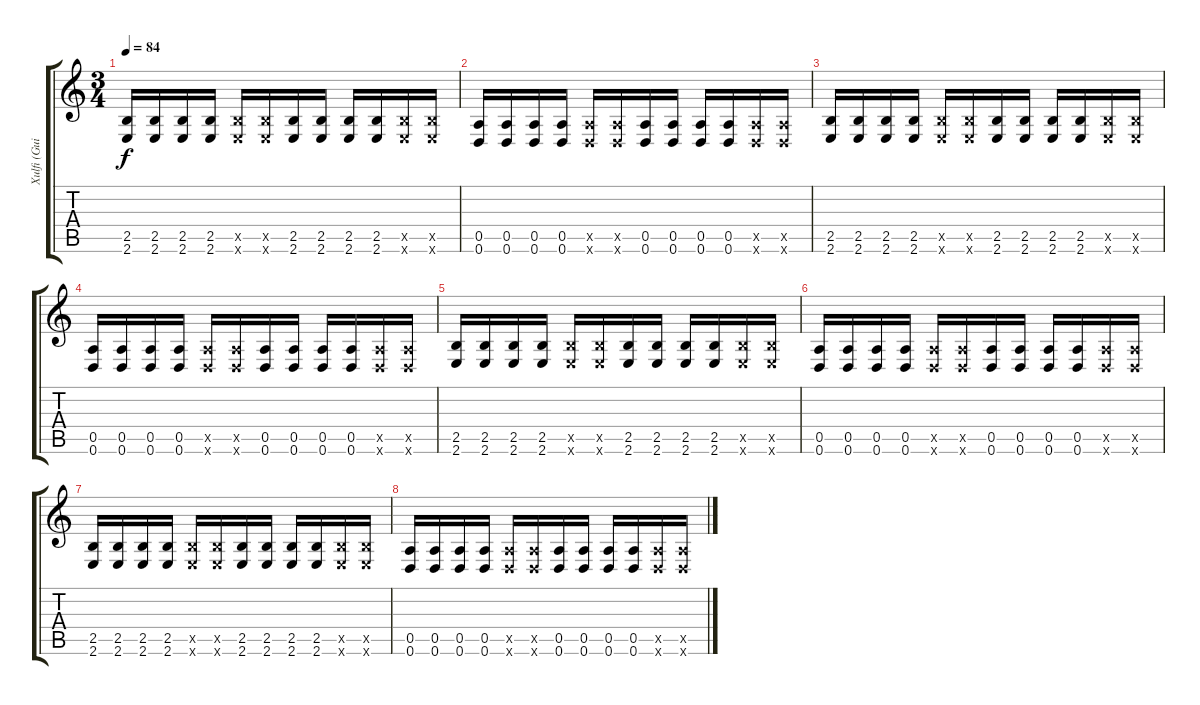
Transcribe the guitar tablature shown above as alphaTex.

\track ("Xulfi (Guitar 2)" "Xulfi (Gui") {instrument overdrivenguitar}
\staff {score tabs}
\tuning (E4 B3 G3 D3 A2 D2) {hide}
\ts (3 4)
\tempo 84
\clef g2
\ks c
(2.5 2.6).16{dy f volume 6} (2.5 2.6).16 (2.5 2.6).16 (2.5 2.6).16 (2.5{x} 2.6{x}).16 (2.5{x} 2.6{x}).16 (2.5 2.6).16 (2.5 2.6).16 (2.5 2.6).16 (2.5 2.6).16 (2.5{x} 2.6{x}).16 (2.5{x} 2.6{x}).16 |
(0.5 0.6).16 (0.5 0.6).16 (0.5 0.6).16 (0.5 0.6).16 (0.5{x} 0.6{x}).16 (0.5{x} 0.6{x}).16 (0.5 0.6).16 (0.5 0.6).16 (0.5 0.6).16 (0.5 0.6).16 (0.5{x} 0.6{x}).16 (0.5{x} 0.6{x}).16 |
(2.5 2.6).16 (2.5 2.6).16 (2.5 2.6).16 (2.5 2.6).16 (2.5{x} 2.6{x}).16 (2.5{x} 2.6{x}).16 (2.5 2.6).16 (2.5 2.6).16 (2.5 2.6).16 (2.5 2.6).16 (2.5{x} 2.6{x}).16 (2.5{x} 2.6{x}).16 |
(0.5 0.6).16 (0.5 0.6).16 (0.5 0.6).16 (0.5 0.6).16 (0.5{x} 0.6{x}).16 (0.5{x} 0.6{x}).16 (0.5 0.6).16 (0.5 0.6).16 (0.5 0.6).16 (0.5 0.6).16 (0.5{x} 0.6{x}).16 (0.5{x} 0.6{x}).16 |
(2.5 2.6).16 (2.5 2.6).16 (2.5 2.6).16 (2.5 2.6).16 (2.5{x} 2.6{x}).16 (2.5{x} 2.6{x}).16 (2.5 2.6).16 (2.5 2.6).16 (2.5 2.6).16 (2.5 2.6).16 (2.5{x} 2.6{x}).16 (2.5{x} 2.6{x}).16 |
(0.5 0.6).16 (0.5 0.6).16 (0.5 0.6).16 (0.5 0.6).16 (0.5{x} 0.6{x}).16 (0.5{x} 0.6{x}).16 (0.5 0.6).16 (0.5 0.6).16 (0.5 0.6).16 (0.5 0.6).16 (0.5{x} 0.6{x}).16 (0.5{x} 0.6{x}).16 |
(2.5 2.6).16 (2.5 2.6).16 (2.5 2.6).16 (2.5 2.6).16 (2.5{x} 2.6{x}).16 (2.5{x} 2.6{x}).16 (2.5 2.6).16 (2.5 2.6).16 (2.5 2.6).16 (2.5 2.6).16 (2.5{x} 2.6{x}).16 (2.5{x} 2.6{x}).16 |
(0.5 0.6).16 (0.5 0.6).16 (0.5 0.6).16 (0.5 0.6).16 (0.5{x} 0.6{x}).16 (0.5{x} 0.6{x}).16 (0.5 0.6).16 (0.5 0.6).16 (0.5 0.6).16 (0.5 0.6).16 (0.5{x} 0.6{x}).16 (0.5{x} 0.6{x}).16
